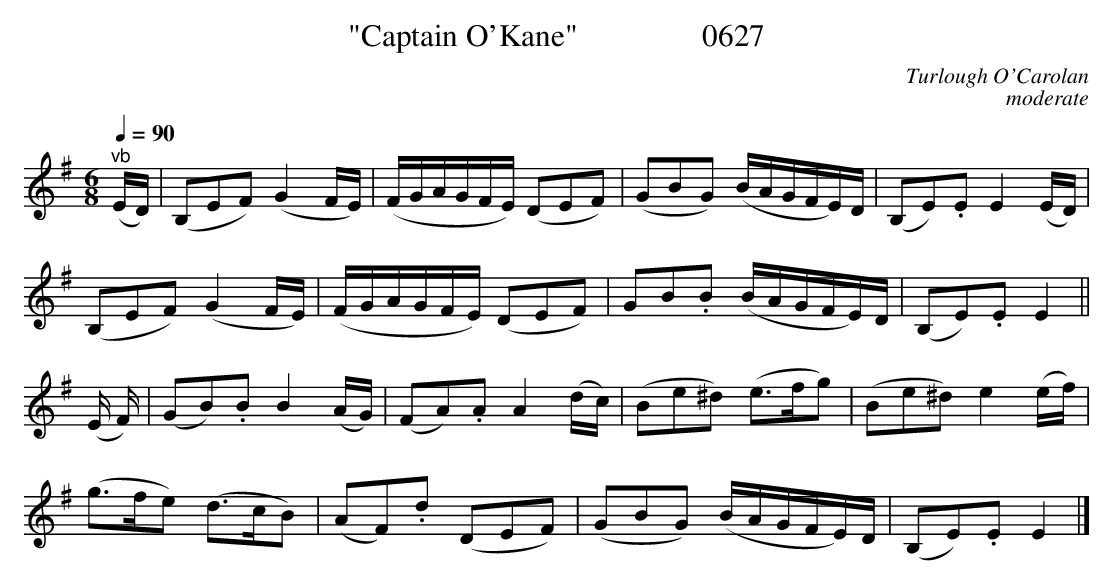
X:1
T:"Captain O'Kane"                0627
C:Turlough O'Carolan
C:moderate
Q:1/4=90
M:6/8
L:1/8
K:G
"^vb"(E/2D/2)|(B,EF) (G2F/2E/2)|(F/2G/2A/2G/2F/2E/2) (DEF)|(GBG) (B/2A/2G/2F/2E/2)D/2|(B,E).E E2(E/2D/2)|
(B,EF) (G2F/2E/2)|(F/2G/2A/2G/2F/2E/2) (DEF)|GB.B (B/2A/2G/2F/2E/2)D/2|(B,E).E E2||
(E/2 F/2)|(GB).B B2(A/2G/2)|(FA).A A2(d/2c/2)|(Be^d) (e3/2f/2g)|(Be^d) e2(e/2f/2)|
(g3/2f/2e) (d3/2c/2B)|(AF).d (DEF)|(GBG) (B/2A/2G/2F/2E/2)D/2|(B,E).E E2|]
